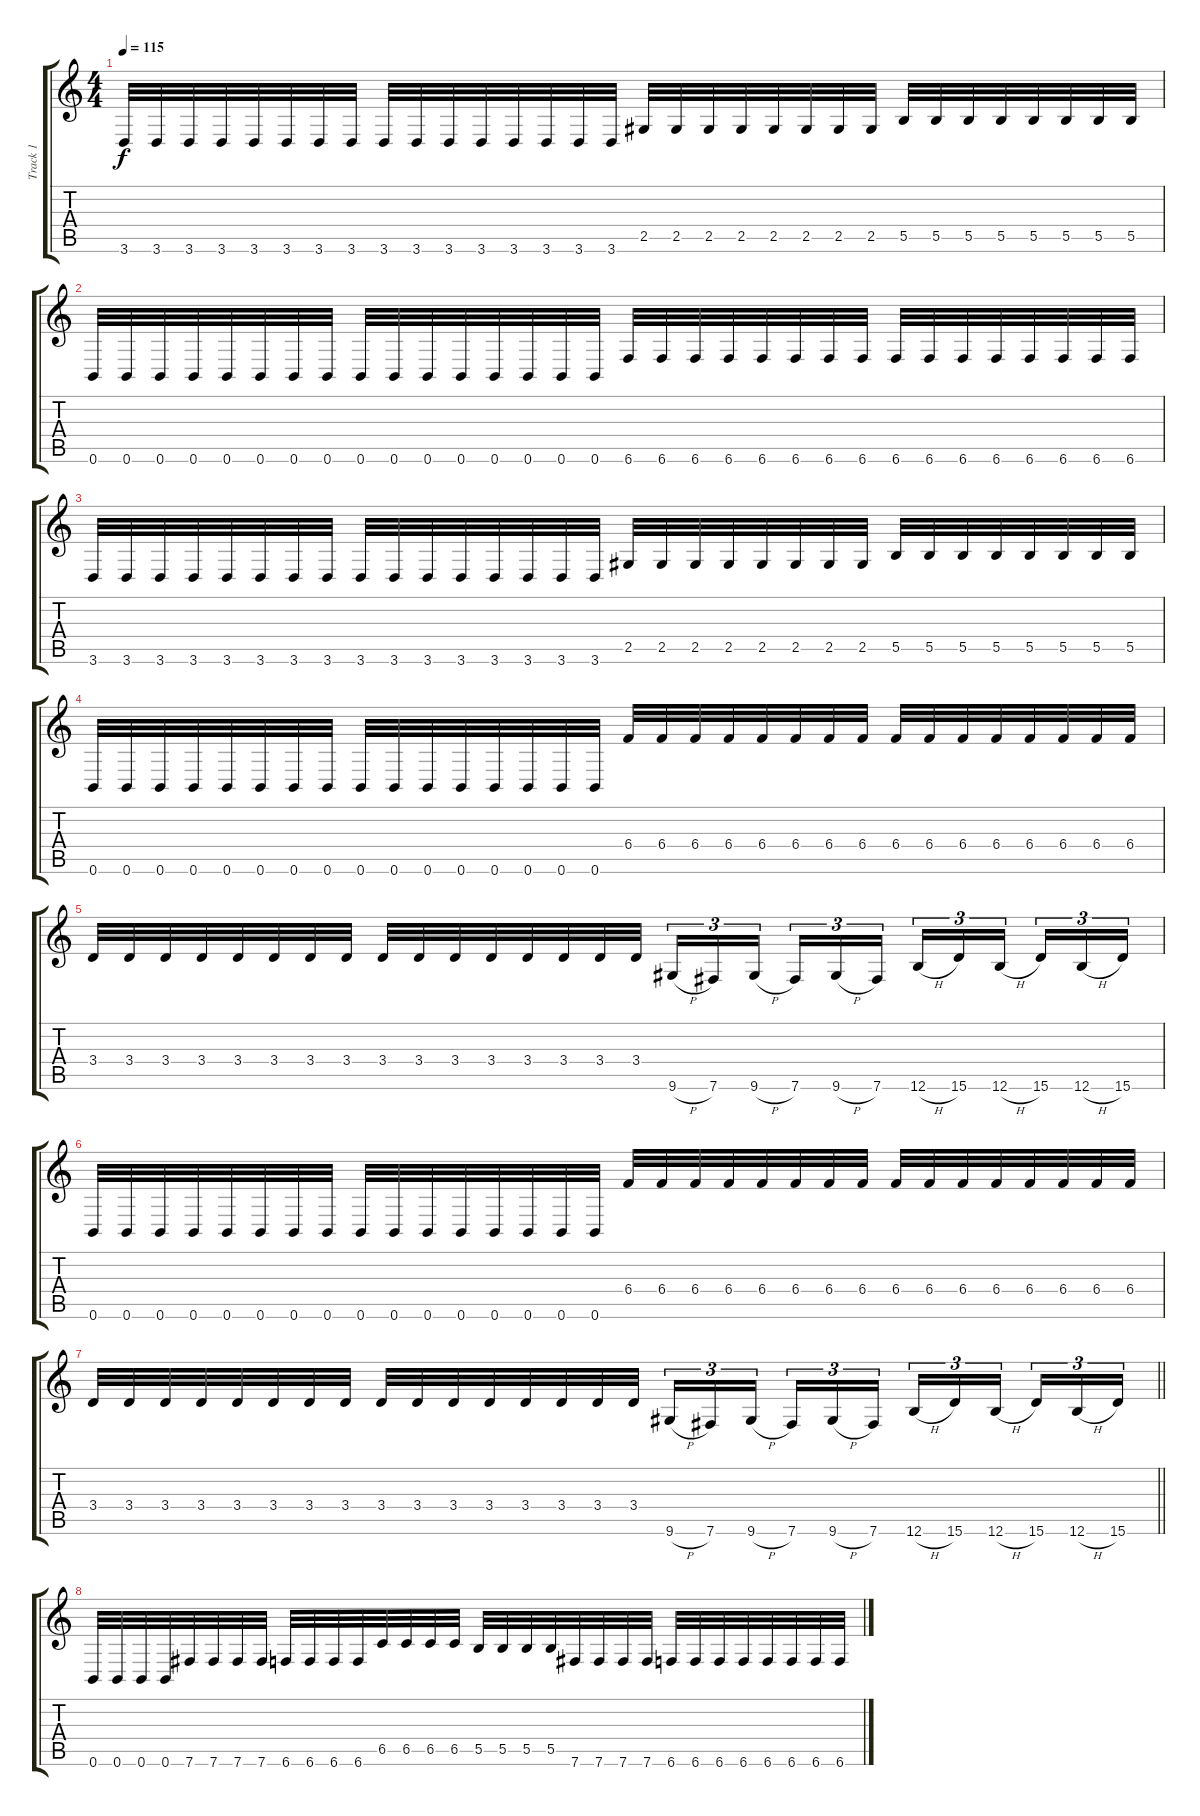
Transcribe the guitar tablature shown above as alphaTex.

\track ("Track 1" "Track 1") {instrument distortionguitar}
\staff {score tabs}
\tuning (Db4 Ab3 E3 B2 Gb2 B1) {hide}
\ts (4 4)
\tempo 115
\clef g2
\ks c
3.6.32{dy f} 3.6.32 3.6.32 3.6.32 3.6.32 3.6.32 3.6.32 3.6.32 3.6.32 3.6.32 3.6.32 3.6.32 3.6.32 3.6.32 3.6.32 3.6.32 2.5.32 2.5.32 2.5.32 2.5.32 2.5.32 2.5.32 2.5.32 2.5.32 5.5.32 5.5.32 5.5.32 5.5.32 5.5.32 5.5.32 5.5.32 5.5.32 |
0.6.32 0.6.32 0.6.32 0.6.32 0.6.32 0.6.32 0.6.32 0.6.32 0.6.32 0.6.32 0.6.32 0.6.32 0.6.32 0.6.32 0.6.32 0.6.32 6.6.32 6.6.32 6.6.32 6.6.32 6.6.32 6.6.32 6.6.32 6.6.32 6.6.32 6.6.32 6.6.32 6.6.32 6.6.32 6.6.32 6.6.32 6.6.32 |
3.6.32 3.6.32 3.6.32 3.6.32 3.6.32 3.6.32 3.6.32 3.6.32 3.6.32 3.6.32 3.6.32 3.6.32 3.6.32 3.6.32 3.6.32 3.6.32 2.5.32 2.5.32 2.5.32 2.5.32 2.5.32 2.5.32 2.5.32 2.5.32 5.5.32 5.5.32 5.5.32 5.5.32 5.5.32 5.5.32 5.5.32 5.5.32 |
0.6.32 0.6.32 0.6.32 0.6.32 0.6.32 0.6.32 0.6.32 0.6.32 0.6.32 0.6.32 0.6.32 0.6.32 0.6.32 0.6.32 0.6.32 0.6.32 6.4.32 6.4.32 6.4.32 6.4.32 6.4.32 6.4.32 6.4.32 6.4.32 6.4.32 6.4.32 6.4.32 6.4.32 6.4.32 6.4.32 6.4.32 6.4.32 |
3.4.32 3.4.32 3.4.32 3.4.32 3.4.32 3.4.32 3.4.32 3.4.32 3.4.32 3.4.32 3.4.32 3.4.32 3.4.32 3.4.32 3.4.32 3.4.32 9.6{h}.16{tu (3 2)} 7.6.16{tu (3 2)} 9.6{h}.16{tu (3 2) beam splitsecondary} 7.6.16{tu (3 2)} 9.6{h}.16{tu (3 2)} 7.6.16{tu (3 2)} 12.6{h}.16{tu (3 2)} 15.6.16{tu (3 2)} 12.6{h}.16{tu (3 2) beam splitsecondary} 15.6.16{tu (3 2)} 12.6{h}.16{tu (3 2)} 15.6.16{tu (3 2)} |
0.6.32 0.6.32 0.6.32 0.6.32 0.6.32 0.6.32 0.6.32 0.6.32 0.6.32 0.6.32 0.6.32 0.6.32 0.6.32 0.6.32 0.6.32 0.6.32 6.4.32 6.4.32 6.4.32 6.4.32 6.4.32 6.4.32 6.4.32 6.4.32 6.4.32 6.4.32 6.4.32 6.4.32 6.4.32 6.4.32 6.4.32 6.4.32 |
\barLineRight lightlight
3.4.32 3.4.32 3.4.32 3.4.32 3.4.32 3.4.32 3.4.32 3.4.32 3.4.32 3.4.32 3.4.32 3.4.32 3.4.32 3.4.32 3.4.32 3.4.32 9.6{h}.16{tu (3 2)} 7.6.16{tu (3 2)} 9.6{h}.16{tu (3 2) beam splitsecondary} 7.6.16{tu (3 2)} 9.6{h}.16{tu (3 2)} 7.6.16{tu (3 2)} 12.6{h}.16{tu (3 2)} 15.6.16{tu (3 2)} 12.6{h}.16{tu (3 2) beam splitsecondary} 15.6.16{tu (3 2)} 12.6{h}.16{tu (3 2)} 15.6.16{tu (3 2)} |
\section ("" "")
0.6.32 0.6.32 0.6.32 0.6.32 7.6.32 7.6.32 7.6.32 7.6.32 6.6.32 6.6.32 6.6.32 6.6.32 6.5.32 6.5.32 6.5.32 6.5.32 5.5.32 5.5.32 5.5.32 5.5.32 7.6.32 7.6.32 7.6.32 7.6.32 6.6.32 6.6.32 6.6.32 6.6.32 6.6.32 6.6.32 6.6.32 6.6.32
